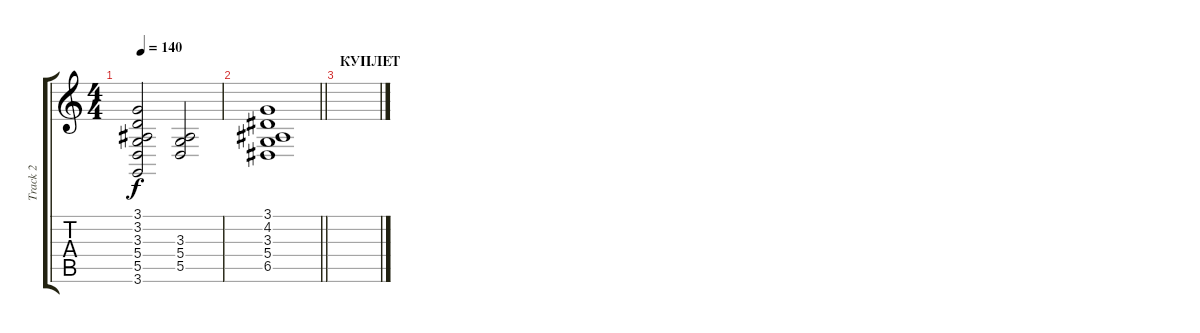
\track ("Track 2" "Track 2") {instrument brightacousticpiano}
\staff {score tabs}
\tuning (E4 B3 G3 D3 A2 E2) {hide}
\ts (4 4)
\tempo 140
\clef g2
\ks c
(3.1 3.2 3.3 5.4 5.5 3.6).2{dy f} (3.3 5.4 5.5).2 |
\barLineRight lightlight
(3.1 4.2 3.3 5.4 6.5).1 |
\section ("" "КУПЛЕТ")
